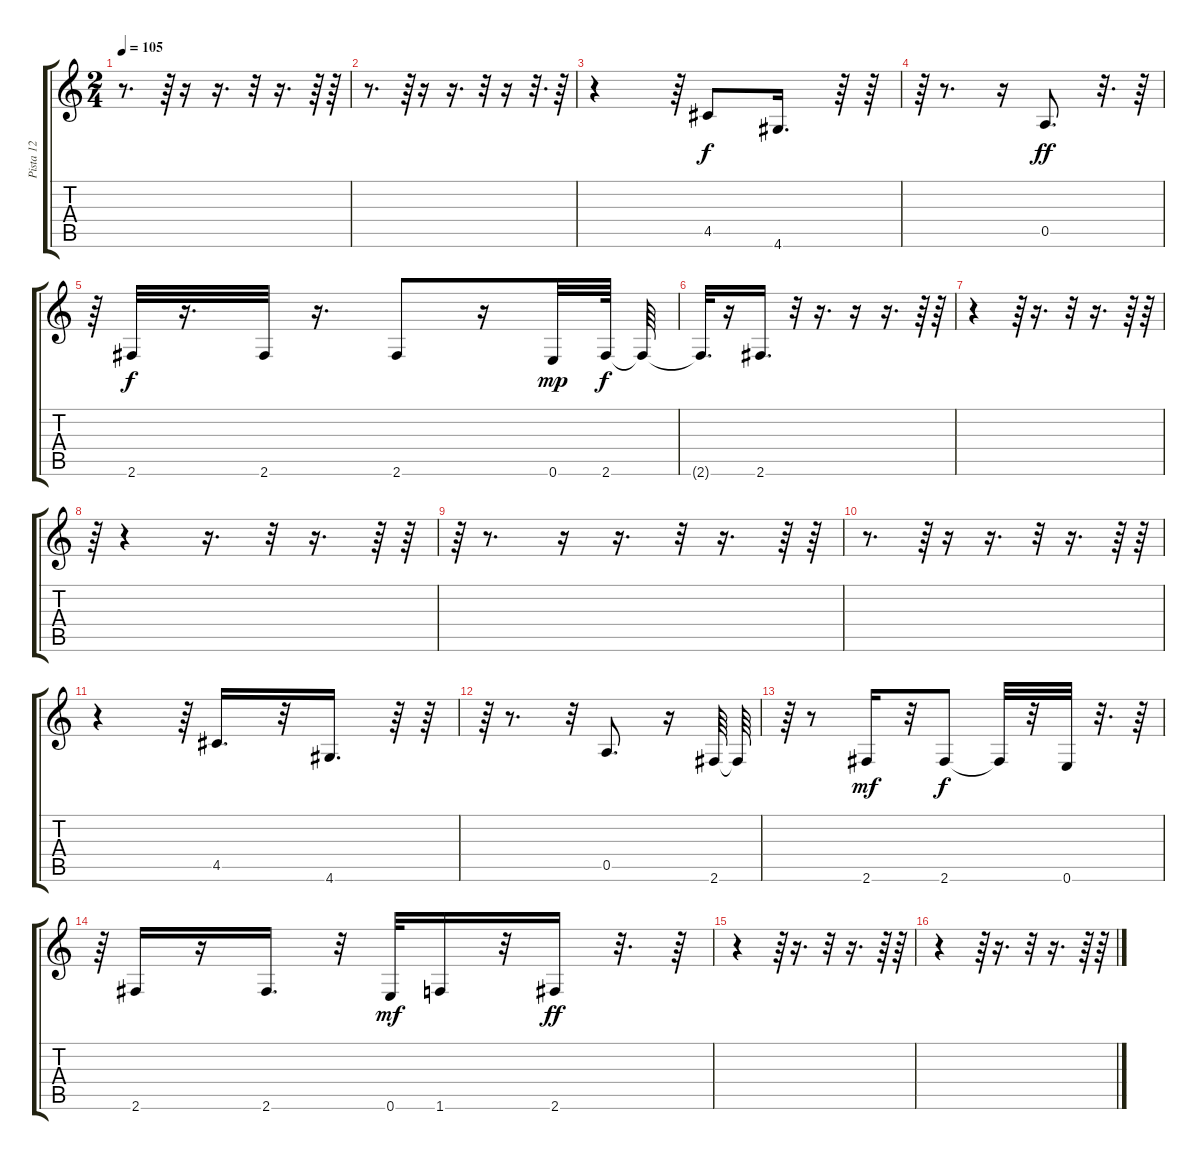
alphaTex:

\track ("Pista 12" "Pista 12") {instrument electricbassfinger}
\staff {score tabs}
\tuning (E4 B3 G3 D3 A2 E2) {hide}
\ts (2 4)
\tempo 105
\clef g2
\ks c
r.8{d dy mf} r.64 r.16 r.16{d} r.32 r.16{d} r.64 r.64 |
r.8{d} r.64 r.16 r.16{d} r.32 r.16 r.32{d} r.64 |
r.4 r.64 4.5.8{dy f} 4.6.16{d} r.64 r.64 |
r.64 r.8{d} r.16 0.5.8{d dy ff} r.32{d} r.64 |
r.64 2.6.32{dy f} r.16{d} 2.6.32 r.16{d} 2.6.8 r.16 0.6.32{dy mp} 2.6.64{dy f} 2.6{t}.64 |
2.6{t}.32{d} r.16 2.6.16{d} r.32 r.16{d} r.16 r.16{d} r.64 r.64 |
r.4 r.64 r.16{d} r.32 r.16{d} r.64 r.64 |
r.64 r.4 r.16{d} r.32 r.16{d} r.64 r.64 |
r.64 r.8{d} r.16 r.16{d} r.32 r.16{d} r.64 r.64 |
r.8{d} r.64 r.16 r.16{d} r.32 r.16{d} r.64 r.64 |
r.4 r.64 4.5.16{d} r.32 4.6.16{d} r.64 r.64 |
r.64 r.8{d} r.32 0.5.8{d} r.16 2.6.64 2.6{t}.64 |
r.64 r.8 2.6.16{dy mf} r.32 2.6.8{dy f} 2.6{t}.32 r.32 0.6.32 r.32{d} r.64 |
r.64 2.6.16 r.16 2.6.16{d} r.32 0.6.32{dy mf} 1.6.16 r.32 2.6.16{dy ff} r.32{d} r.64 |
r.4 r.64 r.16{d} r.32 r.16{d} r.64 r.64 |
r.4 r.64 r.16{d} r.32 r.16{d} r.64 r.64
